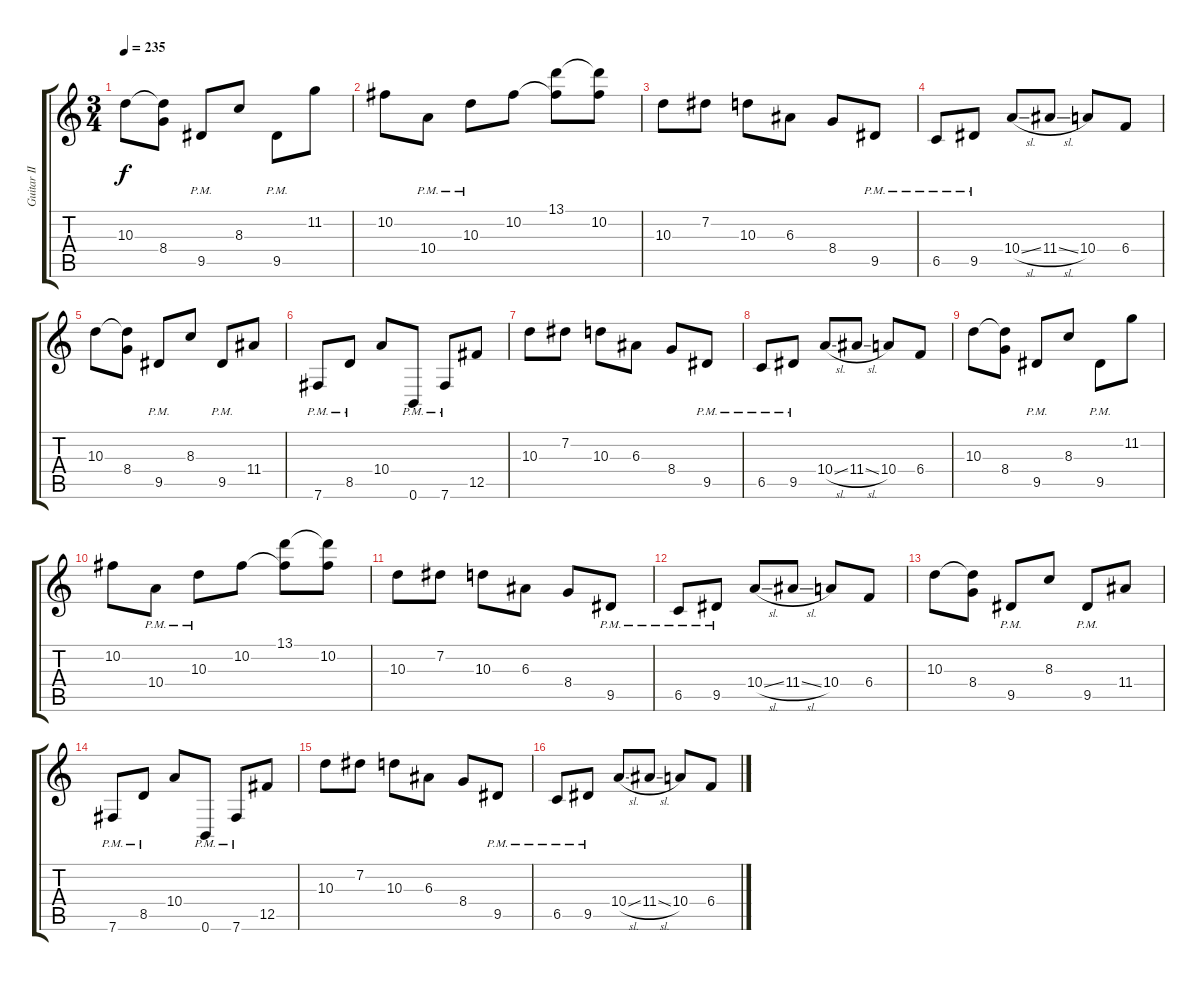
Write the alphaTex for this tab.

\track ("Guitar II" "Guitar II") {instrument distortionguitar}
\staff {score tabs}
\tuning (Db4 Ab3 E3 B2 Gb2 B1) {hide}
\ts (3 4)
\tempo 235
\clef g2
\ks c
10.3.8{dy f} (10.3{t} 8.4).8 9.5{pm}.8 8.3.8 9.5{pm}.8 11.2.8 |
10.2.8 10.4{pm}.8 10.3{pm}.8 10.2.8 (13.1 10.2{t}).8 (13.1{t} 10.2).8 |
10.3.8 7.2.8 10.3.8 6.3.8 8.4.8 9.5{pm}.8 |
6.5{pm}.8 9.5{pm}.8 10.4{sl}.8 11.4{sl}.8 10.4.8 6.4.8 |
10.3.8 (10.3{t} 8.4).8 9.5{pm}.8 8.3.8 9.5{pm}.8 11.4.8 |
7.6{pm}.8 8.5{pm}.8 10.4.8 0.6{pm}.8 7.6{pm}.8 12.5.8 |
10.3.8 7.2.8 10.3.8 6.3.8 8.4.8 9.5{pm}.8 |
6.5{pm}.8 9.5{pm}.8 10.4{sl}.8 11.4{sl}.8 10.4.8 6.4.8 |
10.3.8 (10.3{t} 8.4).8 9.5{pm}.8 8.3.8 9.5{pm}.8 11.2.8 |
10.2.8 10.4{pm}.8 10.3{pm}.8 10.2.8 (13.1 10.2{t}).8 (13.1{t} 10.2).8 |
10.3.8 7.2.8 10.3.8 6.3.8 8.4.8 9.5{pm}.8 |
6.5{pm}.8 9.5{pm}.8 10.4{sl}.8 11.4{sl}.8 10.4.8 6.4.8 |
10.3.8 (10.3{t} 8.4).8 9.5{pm}.8 8.3.8 9.5{pm}.8 11.4.8 |
7.6{pm}.8 8.5{pm}.8 10.4.8 0.6{pm}.8 7.6{pm}.8 12.5.8 |
10.3.8 7.2.8 10.3.8 6.3.8 8.4.8 9.5{pm}.8 |
6.5{pm}.8 9.5{pm}.8 10.4{sl}.8 11.4{sl}.8 10.4.8 6.4.8
